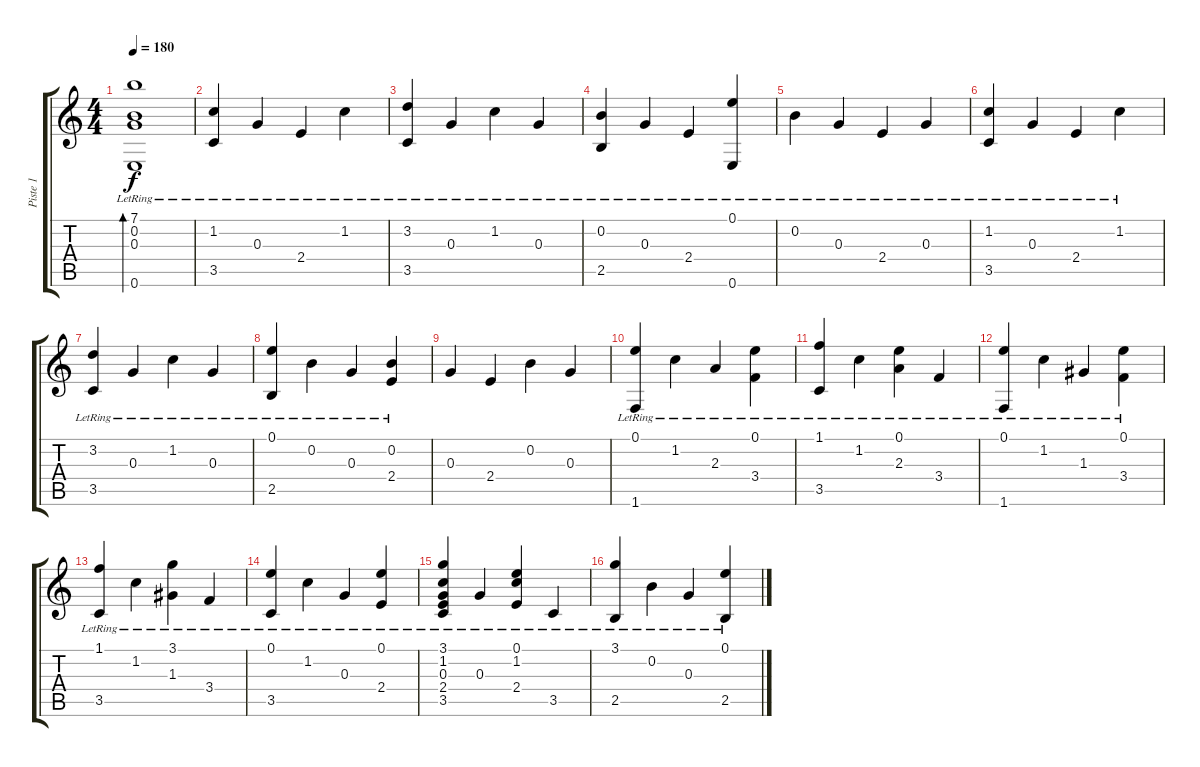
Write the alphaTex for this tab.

\track ("Piste 1" "Piste 1") {instrument acousticguitarnylon}
\staff {score tabs}
\tuning (E4 B3 G3 D3 A2 E2) {hide}
\ts (4 4)
\tempo 180
\clef g2
\ks c
(7.1{lr} 0.2{lr} 0.3{lr} 0.6{lr}).1{bd 480 dy f} |
(1.2{lr} 3.5{lr}).4 0.3{lr}.4 2.4{lr}.4 1.2{lr}.4 |
(3.2{lr} 3.5{lr}).4 0.3{lr}.4 1.2{lr}.4 0.3{lr}.4 |
(0.2{lr} 2.5{lr}).4 0.3{lr}.4 2.4{lr}.4 (0.1{lr} 0.6{lr}).4 |
0.2{lr}.4 0.3{lr}.4 2.4{lr}.4 0.3{lr}.4 |
(1.2{lr} 3.5{lr}).4 0.3{lr}.4 2.4{lr}.4 1.2{lr}.4 |
(3.2{lr} 3.5{lr}).4 0.3{lr}.4 1.2{lr}.4 0.3{lr}.4 |
(0.1{lr} 2.5{lr}).4 0.2{lr}.4 0.3{lr}.4 (0.2 2.4{lr}).4 |
0.3.4 2.4.4 0.2.4 0.3.4 |
(0.1{lr} 1.6{lr}).4 1.2{lr}.4 2.3{lr}.4 (0.1{lr} 3.4{lr}).4 |
(1.1{lr} 3.5{lr}).4 1.2{lr}.4 (0.1{lr} 2.3{lr}).4 3.4{lr}.4 |
(0.1{lr} 1.6{lr}).4 1.2{lr}.4 1.3{lr}.4 (0.1{lr} 3.4{lr}).4 |
(1.1{lr} 3.5{lr}).4 1.2{lr}.4 (3.1{lr} 1.3{lr}).4 3.4{lr}.4 |
(0.1{lr} 3.5{lr}).4 1.2{lr}.4 0.3{lr}.4 (0.1{lr} 2.4{lr}).4 |
(3.1{lr} 1.2{lr} 0.3{lr} 2.4{lr} 3.5{lr}).4 0.3{lr}.4 (0.1{lr} 1.2{lr} 2.4{lr}).4 3.5{lr}.4 |
(3.1{lr} 2.5{lr}).4 0.2{lr}.4 0.3{lr}.4 (0.1{lr} 2.5{lr}).4
